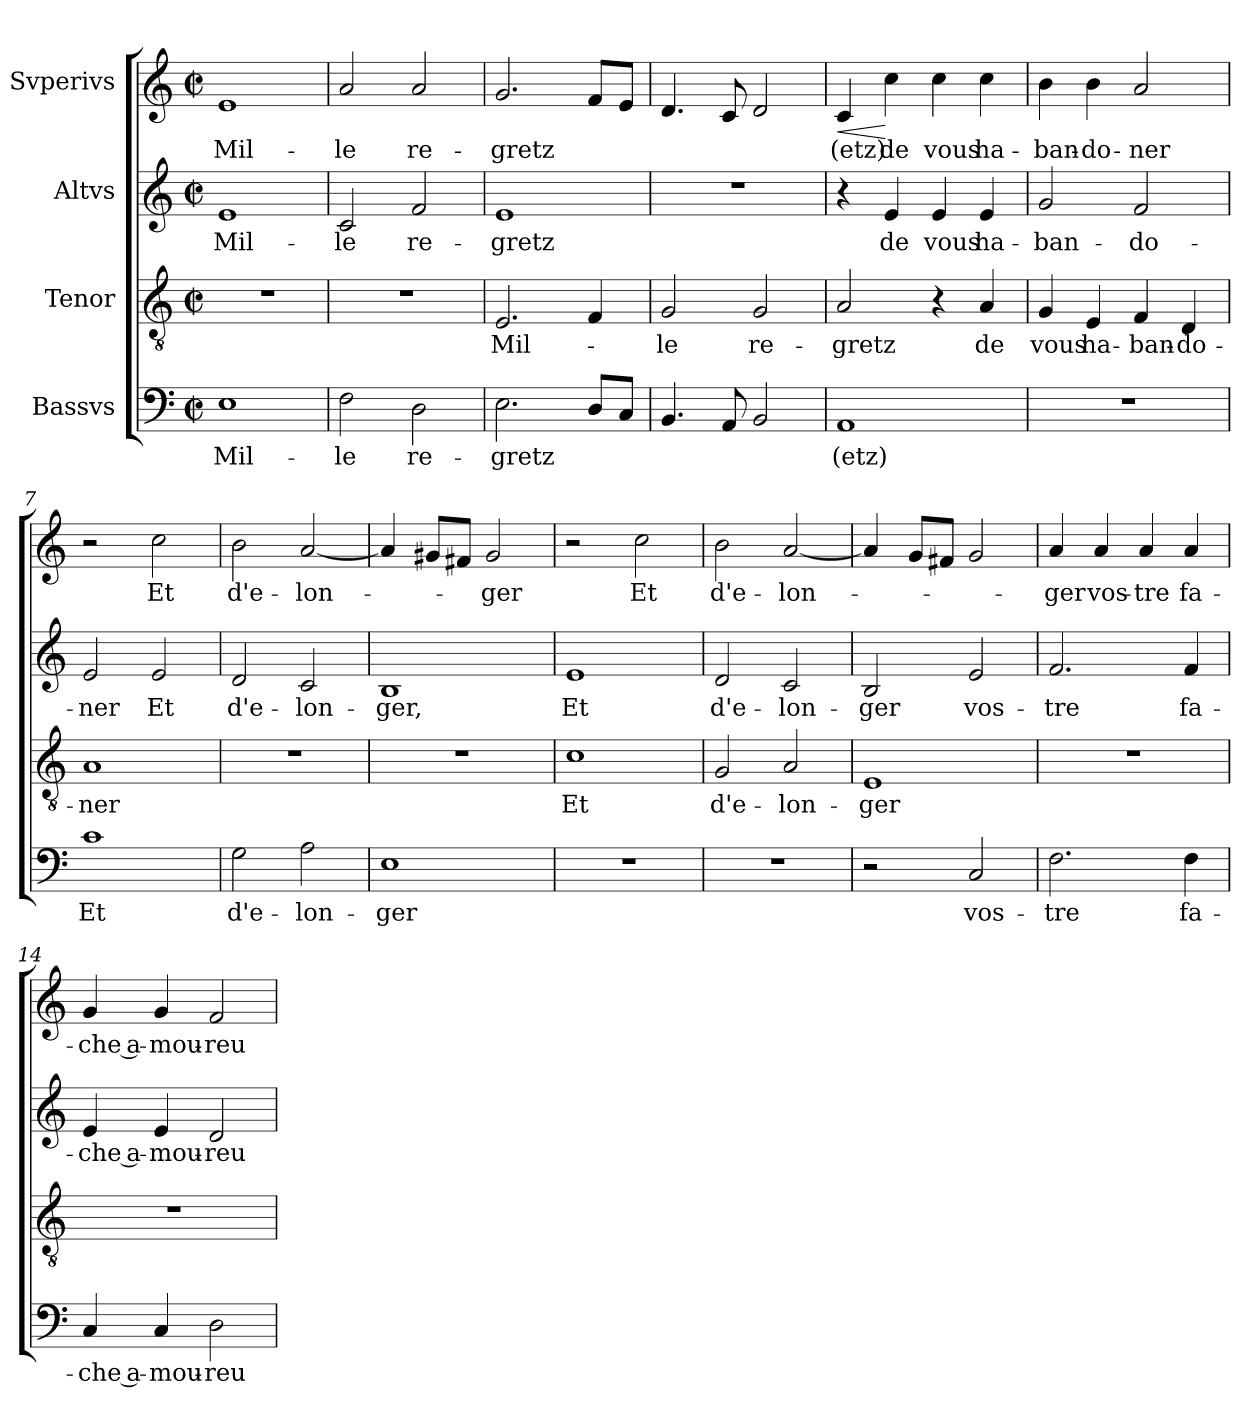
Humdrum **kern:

**kern	**text	**kern	**text	**kern	**text	**kern	**text	**dynam
*part4	*part4	*part3	*part3	*part2	*part2	*part1	*part1	*part1
*staff4	*staff4	*staff3	*staff3	*staff2	*staff2	*staff1	*staff1	*staff1
*I"Bassvs	*	*I"Tenor	*	*I"Altvs	*	*I"Svperivs	*	*
*clefF4	*	*clefGv2	*	*clefG2	*	*clefG2	*	*
*k[]	*	*k[]	*	*k[]	*	*k[]	*	*
*C:	*	*C:	*	*C:	*	*C:	*	*
*M2/2	*	*M2/2	*	*M2/2	*	*M2/2	*	*
*met(c|)	*	*met(c|)	*	*met(c|)	*	*met(c|)	*	*
=1	=1	=1	=1	=1	=1	=1	=1	=1
!	!LO:LY:b	!	!	!	!LO:LY:b	!	!LO:LY:b	!
1E	Mil-	1r	.	1e	Mil-	1e	Mil-	.
=2	=2	=2	=2	=2	=2	=2	=2	=2
!	!LO:LY:b	!	!	!	!LO:LY:b	!	!LO:LY:b	!
2F\	-le	1r	.	2c/	-le	2a/	-le	.
!	!LO:LY:b	!	!	!	!LO:LY:b	!	!LO:LY:b	!
2D\	re-	.	.	2f/	re-	2a/	re-	.
=3	=3	=3	=3	=3	=3	=3	=3	=3
!	!LO:LY:b	!	!LO:LY:b	!	!LO:LY:b	!	!LO:LY:b	!
2.E\	-gretz	2.E/	Mil-	1e	-gretz	2.g/	-gretz	.
8D/L	.	4F/	.	.	.	8f/L	.	.
8C/J	.	.	.	.	.	8e/J	.	.
=4	=4	=4	=4	=4	=4	=4	=4	=4
!	!	!	!LO:LY:b	!	!	!	!	!
4.BB/	.	2G/	-le	1r	.	4.d/	.	.
8AA/	.	.	.	.	.	8c/	.	.
!	!	!	!LO:LY:b	!	!	!	!	!
2BB/	.	2G/	re-	.	.	2d/	.	.
=5	=5	=5	=5	=5	=5	=5	=5	=5
!	!LO:LY:b	!	!LO:LY:b	!	!	!	!LO:LY:b	!LO:HP:b
1AA	(etz)	2A/	-gretz	4r	.	4c/	(etz)	<
!	!	!	!	!	!LO:LY:b	!	!LO:LY:b	!
.	.	.	.	4e/	de	4cc\	de	[
!	!	!	!	!	!LO:LY:b	!	!LO:LY:b	!
.	.	4r	.	4e/	vous	4cc\	vous	.
!	!	!	!LO:LY:b	!	!LO:LY:b	!	!LO:LY:b	!
.	.	4A/	de	4e/	ha-	4cc\	ha-	.
=6	=6	=6	=6	=6	=6	=6	=6	=6
!	!	!	!LO:LY:b	!	!LO:LY:b	!	!LO:LY:b	!
1r	.	4G/	vous	2g/	-ban-	4b\	-ban-	.
!	!	!	!LO:LY:b	!	!	!	!LO:LY:b	!
.	.	4E/	ha-	.	.	4b\	-do-	.
!	!	!	!LO:LY:b	!	!LO:LY:b	!	!LO:LY:b	!
.	.	4F/	-ban-	2f/	-do-	2a/	-ner	.
!	!	!	!LO:LY:b	!	!	!	!	!
.	.	4D/	-do-	.	.	.	.	.
=7	=7	=7	=7	=7	=7	=7	=7	=7
!	!LO:LY:b	!	!LO:LY:b	!	!LO:LY:b	!	!	!
1c	Et	1A	-ner	2e/	-ner	2r	.	.
!	!	!	!	!	!LO:LY:b	!	!LO:LY:b	!
.	.	.	.	2e/	Et	2cc\	Et	.
!!LO:LB:g=z
=8	=8	=8	=8	=8	=8	=8	=8	=8
!	!LO:LY:b	!	!	!	!LO:LY:b	!	!LO:LY:b	!
2G\	d'e-	1r	.	2d/	d'e-	2b\	d'e-	.
!	!LO:LY:b	!	!	!	!LO:LY:b	!	!LO:LY:b	!
2A\	-lon-	.	.	2c/	-lon-	[<2a/	-lon-	.
=9	=9	=9	=9	=9	=9	=9	=9	=9
!	!LO:LY:b	!	!	!	!LO:LY:b	!	!	!
1E	-ger	1r	.	1B	-ger,	4a/]	.	.
.	.	.	.	.	.	8g#X/L	.	.
.	.	.	.	.	.	8f#X/J	.	.
!	!	!	!	!	!	!	!LO:LY:b	!
.	.	.	.	.	.	2g#/	-ger	.
=10	=10	=10	=10	=10	=10	=10	=10	=10
!	!	!	!LO:LY:b	!	!LO:LY:b	!	!	!
1r	.	1c	Et	1e	Et	2r	.	.
!	!	!	!	!	!	!	!LO:LY:b	!
.	.	.	.	.	.	2cc\	Et	.
=11	=11	=11	=11	=11	=11	=11	=11	=11
!	!	!	!LO:LY:b	!	!LO:LY:b	!	!LO:LY:b	!
1r	.	2G/	d'e-	2d/	d'e-	2b\	d'e-	.
!	!	!	!LO:LY:b	!	!LO:LY:b	!	!LO:LY:b	!
.	.	2A/	-lon-	2c/	-lon-	[<2a/	-lon-	.
=12	=12	=12	=12	=12	=12	=12	=12	=12
!	!	!	!LO:LY:b	!	!LO:LY:b	!	!	!
2r	.	1E	-ger	2B/	-ger	4a/]	.	.
.	.	.	.	.	.	8g/L	.	.
.	.	.	.	.	.	8f#X/J	.	.
!	!LO:LY:b	!	!	!	!LO:LY:b	!	!	!
2C/	vos-	.	.	2e/	vos-	2g/	.	.
=13	=13	=13	=13	=13	=13	=13	=13	=13
!	!LO:LY:b	!	!	!	!LO:LY:b	!	!LO:LY:b	!
2.F\	-tre	1r	.	2.f/	-tre	4a/	-ger	.
!	!	!	!	!	!	!	!LO:LY:b	!
.	.	.	.	.	.	4a/	vos-	.
!	!	!	!	!	!	!	!LO:LY:b	!
.	.	.	.	.	.	4a/	-tre	.
!	!LO:LY:b	!	!	!	!LO:LY:b	!	!LO:LY:b	!
4F\	fa-	.	.	4f/	fa-	4a/	fa-	.
=14	=14	=14	=14	=14	=14	=14	=14	=14
!	!LO:LY:b	!	!	!	!LO:LY:b	!	!LO:LY:b	!
4C/	-che a-	1r	.	4e/	-che a-	4g/	-che a-	.
!	!LO:LY:b:rj	!	!	!	!LO:LY:b:rj	!	!LO:LY:b:rj	!
4C/	-mou-	.	.	4e/	-mou-	4g/	-mou-	.
!	!LO:LY:b	!	!	!	!LO:LY:b	!	!LO:LY:b	!
2D\	-reu-	.	.	2d/	-reu-	2f/	-reu-	.
=	=	=	=	=	=	=	=	=
*-	*-	*-	*-	*-	*-	*-	*-	*-
